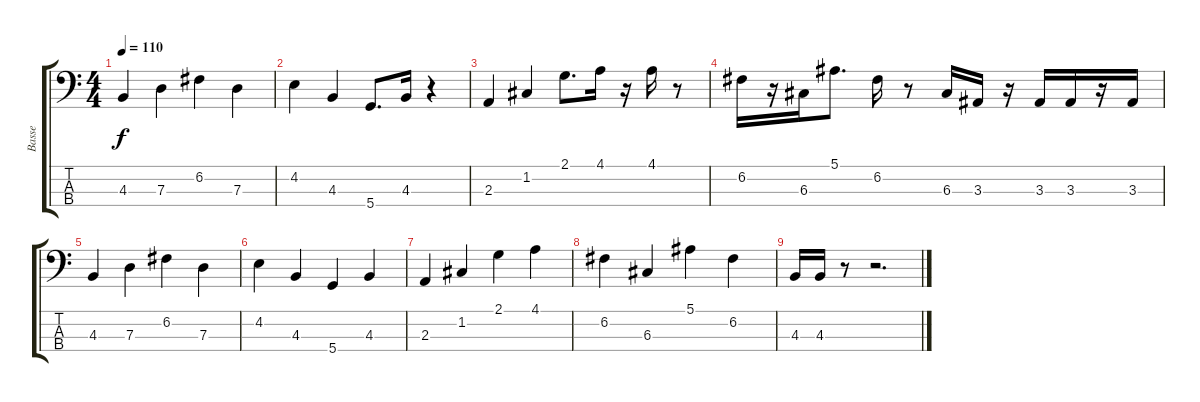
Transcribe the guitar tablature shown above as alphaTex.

\track ("Basse" "Basse") {instrument electricbassfinger}
\staff {score tabs}
\tuning (F2 C2 G1 D1) {hide}
\ts (4 4)
\tempo 110
\clef f4
\ks c
4.3.4{dy f} 7.3.4 6.2.4 7.3.4 |
4.2.4 4.3.4 5.4.8{d} 4.3.16 r.4 |
2.3.4 1.2.4 2.1.8{d} 4.1.16 r.16 4.1.16 r.8 |
6.2.16 r.16 6.3.16 5.1.8{d} 6.2.16 r.8 6.3.16 3.3.16 r.16 3.3.16 3.3.16 r.16 3.3.16 |
4.3.4 7.3.4 6.2.4 7.3.4 |
4.2.4 4.3.4 5.4.4 4.3.4 |
2.3.4 1.2.4 2.1.4 4.1.4 |
6.2.4 6.3.4 5.1.4 6.2.4 |
4.3.16 4.3.16 r.8 r.2{d}
